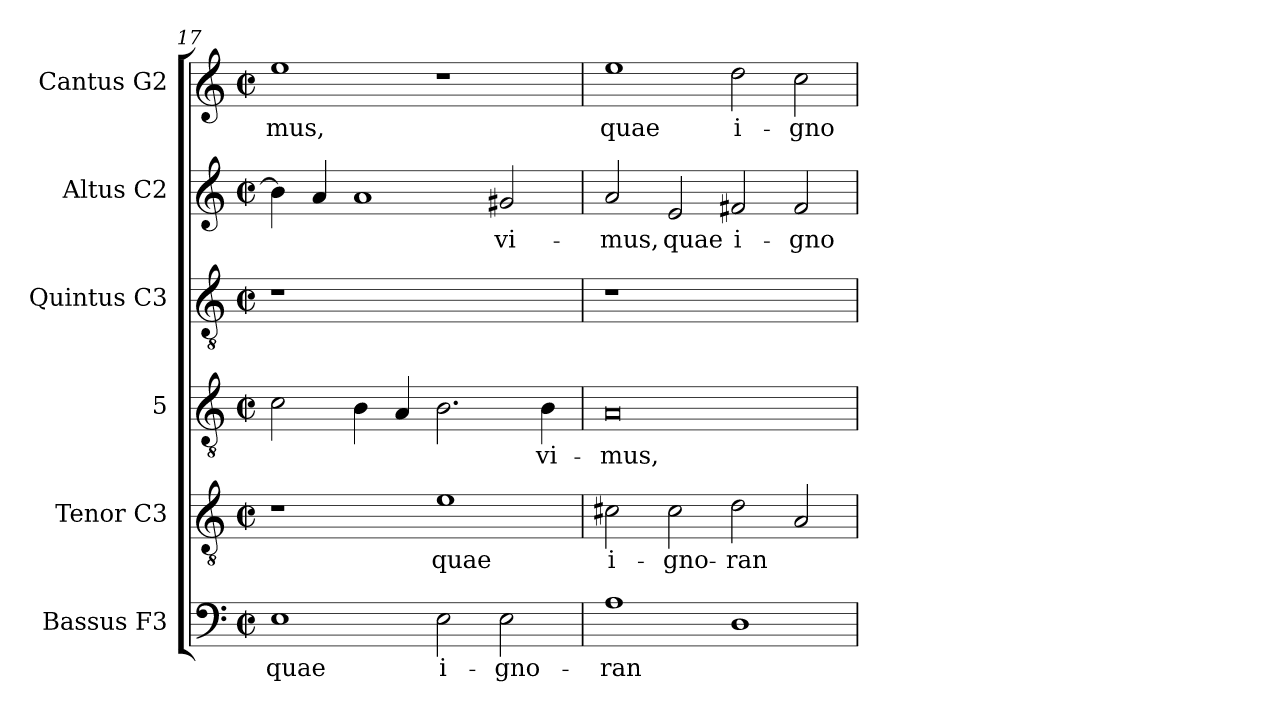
**kern	**text	**kern	**text	**kern	**text	**kern	**kern	**text	**kern	**text
*part6	*part6	*part5	*part5	*part4	*part4	*part3	*part2	*part2	*part1	*part1
*staff6	*staff6	*staff5	*staff5	*staff4	*staff4	*staff3	*staff2	*staff2	*staff1	*staff1
*I"Bassus  F3	*	*I"Tenor  C3	*	*I"5	*	*I"Quintus  C3	*I"Altus  C2	*	*I"Cantus  G2	*
*I'B	*	*I'T	*	*	*	*	*I'A	*	*I'C	*
*clefF4	*	*clefGv2	*	*clefGv2	*	*clefGv2	*clefG2	*	*clefG2	*
*k[]	*	*k[]	*	*k[]	*	*k[]	*k[]	*	*k[]	*
*C:	*	*C:	*	*C:	*	*C:	*C:	*	*C:	*
*M2/2	*	*M2/2	*	*M2/2	*	*M2/2	*M2/2	*	*M2/2	*
*met(c|)	*	*met(c|)	*	*met(c|)	*	*met(c|)	*met(c|)	*	*met(c|)	*
=17	=17	=17	=17	=17	=17	=17	=17	=17	=17	=17
!	!LO:LY:b:cj	!	!	!	!LO:LY:b:cj	!	!	!LO:LY:b:cj	!	!LO:LY:b:cj
1E	quae	1r	.	2c\	--	1r	4b\]	--	1ee	-mus,
!	!	!	!	!	!	!	!	!LO:LY:b:cj	!	!
.	.	.	.	.	.	.	4a/	--	.	.
!	!	!	!	!	!LO:LY:b:cj	!	!	!LO:LY:b:cj	!	!
.	.	.	.	4B\	--	.	1a	--	.	.
!	!	!	!	!	!LO:LY:b:cj	!	!	!	!	!
.	.	.	.	4A/	--	.	.	.	.	.
!	!LO:LY:b:cj	!	!LO:LY:b:cj	!	!LO:LY:b:cj	!	!	!	!	!
2E\	i-	1e	quae	2.B\	--	1ryy	.	.	1r	.
!	!LO:LY:b:cj	!	!	!	!	!	!	!LO:LY:b:cj	!	!
2E\	-gno-	.	.	.	.	.	2g#X/	-vi-	.	.
!	!	!	!	!	!LO:LY:b:cj	!	!	!	!	!
.	.	.	.	4B\	-vi-	.	.	.	.	.
=18	=18	=18	=18	=18	=18	=18	=18	=18	=18	=18
!	!LO:LY:b:cj	!	!LO:LY:b:cj	!	!LO:LY:b:cj	!	!	!LO:LY:b:cj	!	!LO:LY:b:cj
1A	-ran-	2c#X\	i-	0A	-mus,	1r	2a/	-mus,	1ee	quae
!	!	!	!LO:LY:b:cj	!	!	!	!	!LO:LY:b:cj	!	!
.	.	2c#\	-gno-	.	.	.	2e/	quae	.	.
!	!LO:LY:b:cj	!	!LO:LY:b:cj	!	!	!	!	!LO:LY:b:cj	!	!LO:LY:b:cj
1D	--	2d\	-ran-	.	.	1ryy	2f#X/	i-	2dd\	i-
!	!	!	!LO:LY:b:cj	!	!	!	!	!LO:LY:b:cj	!	!LO:LY:b:cj
.	.	2A/	--	.	.	.	2f#/	-gno-	2cc\	-gno-
=	=	=	=	=	=	=	=	=	=	=
*-	*-	*-	*-	*-	*-	*-	*-	*-	*-	*-
